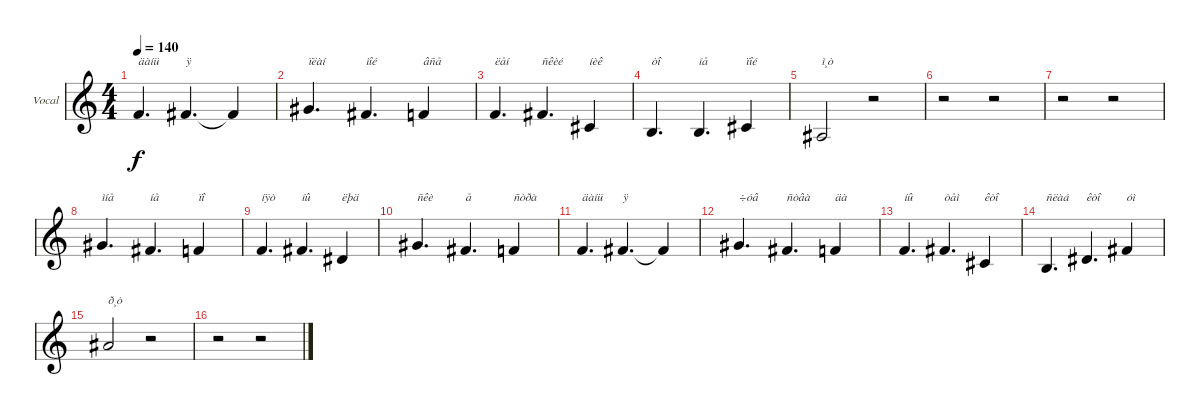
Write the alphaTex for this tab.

\bracketExtendMode groupsimilarinstruments
\firstSystemTrackNameOrientation horizontal
\otherSystemsTrackNameOrientation horizontal
\track ("Вокал" "Vocal") {instrument bassoon}
\staff {score}
\tuning (Eb4 Bb3 Gb3 Db3 Ab2 Eb2)
\displaytranspose 12
\ts (4 4)
\tempo 140
\clef g2
\ks c
4.4.4{d txt "äàíü" dy f} 5.4.4{d txt "ÿ"} 5.4{t}.4 |
2.3.4{d txt "ïëàí"} 0.3.4{d txt "ìîé"} 4.4.4{txt "âñå"} |
4.4.4{d txt "ëåí"} 5.4.4{d txt "ñêèé"} 5.5.4{txt "íèê"} |
3.5.4{d txt "òî"} 3.5.4{d txt "íå"} 5.5.4{txt "ïîé"} |
2.5.2{txt "ì¸ò"} r.2 |
r.2 r.2 |
r.2 r.2 |
2.3.4{d txt "ìíå"} 0.3.4{d txt "íå"} 4.4.4{txt "ïî"} |
4.4.4{d txt "íÿò"} 5.4.4{d txt "íû"} 2.4.4{txt "ëþä"} |
2.3.4{d txt "ñêè"} 0.3.4{d txt "å"} 4.4.4{txt "ñòðà"} |
4.4.4{d txt "äàíü"} 5.4.4{d txt "ÿ"} 5.4{t}.4 |
2.3.4{d txt "÷óâ"} 0.3.4{d txt "ñòâà"} 4.4.4{txt "äà"} |
4.4.4{d txt "íû"} 5.4.4{d txt "òåì"} 5.5.4{txt "êòî"} |
3.5.4{d txt "ñëàá"} 2.4.4{d txt "êòî"} 0.3.4{txt "óì"} |
4.3.2{txt "ð¸ò"} r.2 |
r.2 r.2
